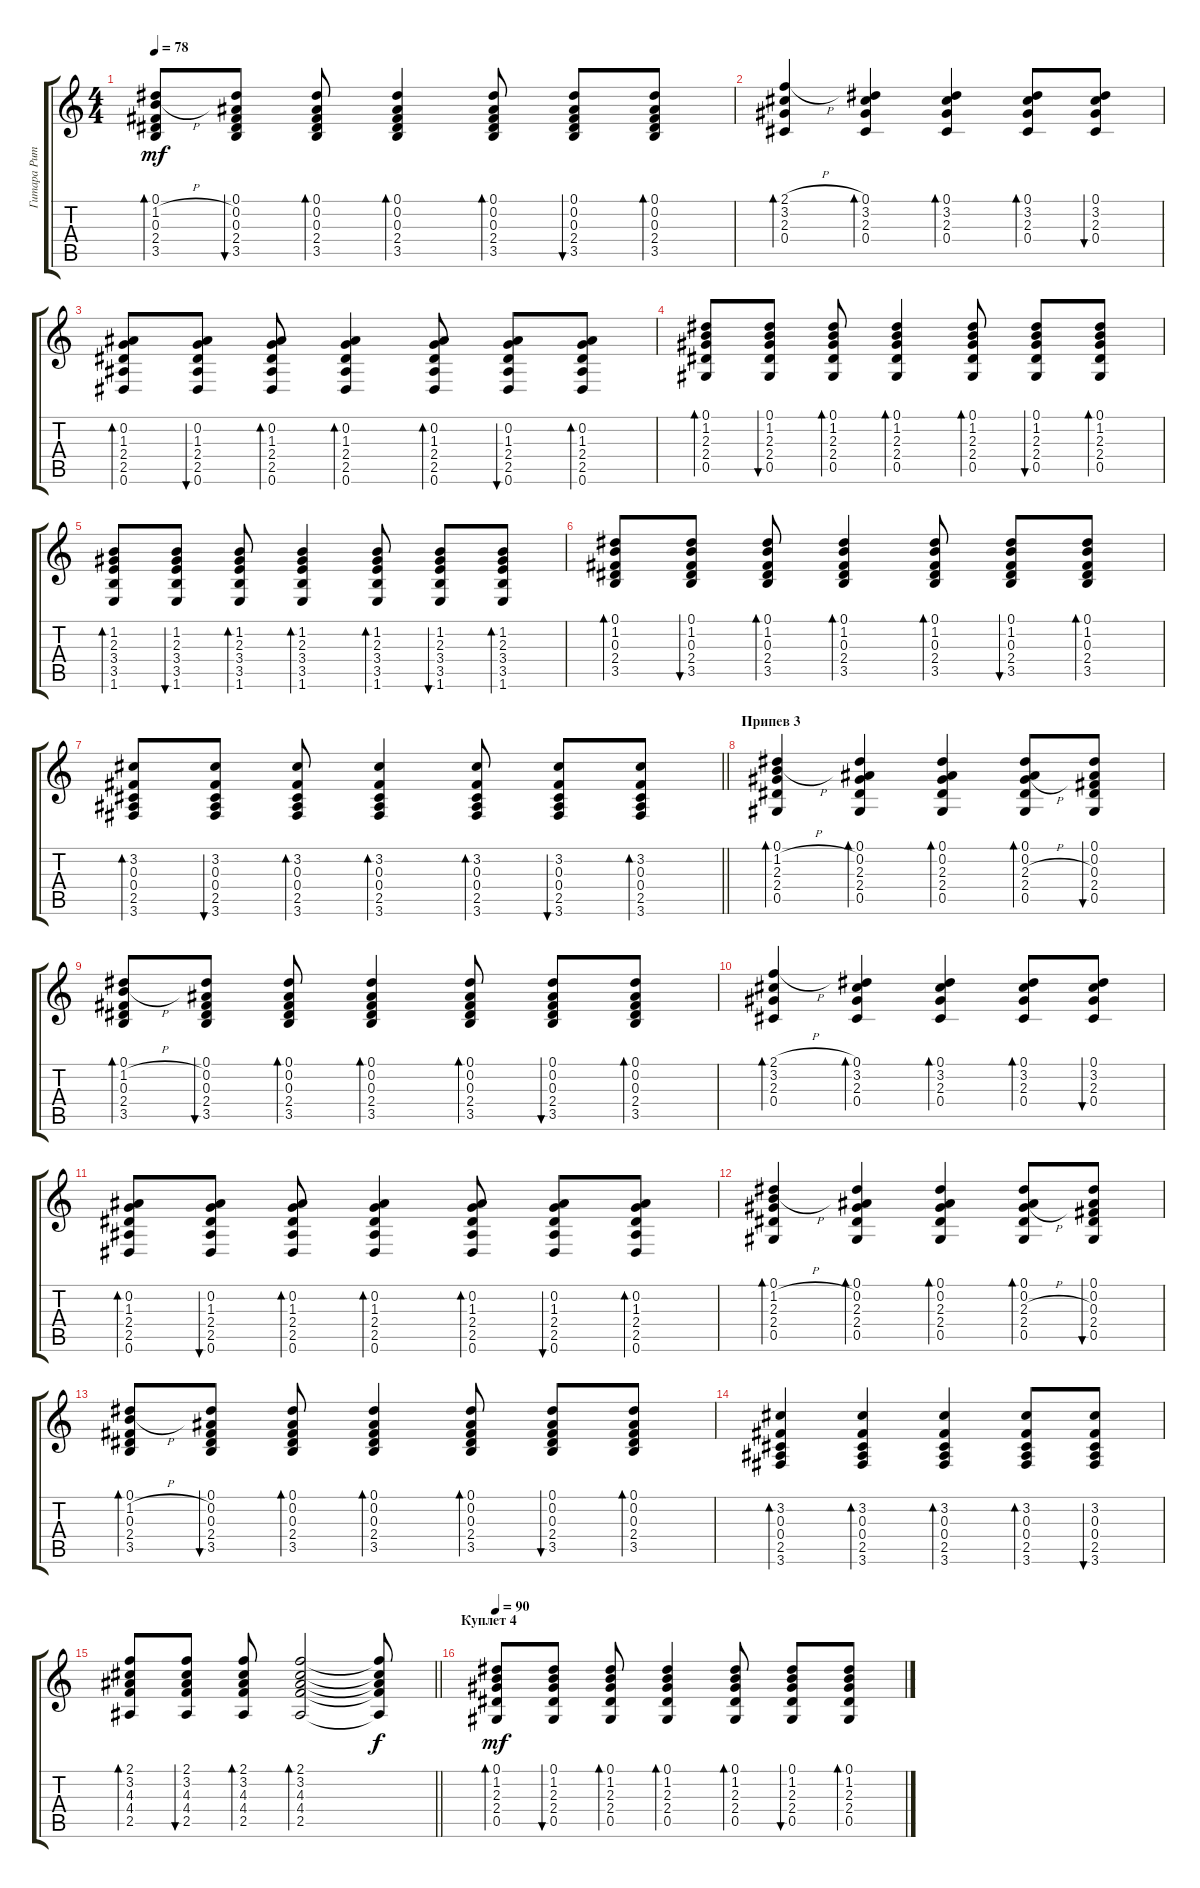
\track ("Гитара Ритм 2" "Гитара Рит") {instrument acousticguitarsteel}
\staff {score tabs}
\tuning (Eb4 Bb3 Gb3 Db3 Ab2 Eb2) {hide}
\ts (4 4)
\tempo 78
\clef g2
\ks c
(0.1 1.2{h} 0.3 2.4 3.5).8{bd 60 dy mf} (0.1 0.2 0.3 2.4 3.5).8{bu 60} (0.1 0.2 0.3 2.4 3.5).8{bd 60} (0.1 0.2 0.3 2.4 3.5).4{bd 60} (0.1 0.2 0.3 2.4 3.5).8{bd 60} (0.1 0.2 0.3 2.4 3.5).8{bu 60} (0.1 0.2 0.3 2.4 3.5).8{bd 60} |
(2.1{h} 3.2 2.3 0.4).4{bd 60} (0.1 3.2 2.3 0.4).4{bd 60} (0.1 3.2 2.3 0.4).4{bd 60} (0.1 3.2 2.3 0.4).8{bd 60} (0.1 3.2 2.3 0.4).8{bu 60} |
(0.2 1.3 2.4 2.5 0.6).8{bd 60} (0.2 1.3 2.4 2.5 0.6).8{bu 60} (0.2 1.3 2.4 2.5 0.6).8{bd 60} (0.2 1.3 2.4 2.5 0.6).4{bd 60} (0.2 1.3 2.4 2.5 0.6).8{bd 60} (0.2 1.3 2.4 2.5 0.6).8{bu 60} (0.2 1.3 2.4 2.5 0.6).8{bd 60} |
(0.1 1.2 2.3 2.4 0.5).8{bd 60} (0.1 1.2 2.3 2.4 0.5).8{bu 60} (0.1 1.2 2.3 2.4 0.5).8{bd 60} (0.1 1.2 2.3 2.4 0.5).4{bd 60} (0.1 1.2 2.3 2.4 0.5).8{bd 60} (0.1 1.2 2.3 2.4 0.5).8{bu 60} (0.1 1.2 2.3 2.4 0.5).8{bd 60} |
(1.2 2.3 3.4 3.5 1.6).8{bd 60} (1.2 2.3 3.4 3.5 1.6).8{bu 60} (1.2 2.3 3.4 3.5 1.6).8{bd 60} (1.2 2.3 3.4 3.5 1.6).4{bd 60} (1.2 2.3 3.4 3.5 1.6).8{bd 60} (1.2 2.3 3.4 3.5 1.6).8{bu 60} (1.2 2.3 3.4 3.5 1.6).8{bd 60} |
(0.1 1.2 0.3 2.4 3.5).8{bd 60} (0.1 1.2 0.3 2.4 3.5).8{bu 60} (0.1 1.2 0.3 2.4 3.5).8{bd 60} (0.1 1.2 0.3 2.4 3.5).4{bd 60} (0.1 1.2 0.3 2.4 3.5).8{bd 60} (0.1 1.2 0.3 2.4 3.5).8{bu 60} (0.1 1.2 0.3 2.4 3.5).8{bd 60} |
\barLineRight lightlight
(3.2 0.3 0.4 2.5 3.6).8{bd 60} (3.2 0.3 0.4 2.5 3.6).8{bu 60} (3.2 0.3 0.4 2.5 3.6).8{bd 60} (3.2 0.3 0.4 2.5 3.6).4{bd 60} (3.2 0.3 0.4 2.5 3.6).8{bd 60} (3.2 0.3 0.4 2.5 3.6).8{bu 60} (3.2 0.3 0.4 2.5 3.6).8{bd 60} |
\section ("" "Припев 3")
(0.1 1.2{h} 2.3 2.4 0.5).4{bd 60} (0.1 0.2 2.3 2.4 0.5).4{bd 60} (0.1 0.2 2.3 2.4 0.5).4{bd 60} (0.1 0.2 2.3{h} 2.4 0.5).8{bd 60} (0.1 0.2 0.3 2.4 0.5).8{bu 60} |
(0.1 1.2{h} 0.3 2.4 3.5).8{bd 60} (0.1 0.2 0.3 2.4 3.5).8{bu 60} (0.1 0.2 0.3 2.4 3.5).8{bd 60} (0.1 0.2 0.3 2.4 3.5).4{bd 60} (0.1 0.2 0.3 2.4 3.5).8{bd 60} (0.1 0.2 0.3 2.4 3.5).8{bu 60} (0.1 0.2 0.3 2.4 3.5).8{bd 60} |
(2.1{h} 3.2 2.3 0.4).4{bd 60} (0.1 3.2 2.3 0.4).4{bd 60} (0.1 3.2 2.3 0.4).4{bd 60} (0.1 3.2 2.3 0.4).8{bd 60} (0.1 3.2 2.3 0.4).8{bu 60} |
(0.2 1.3 2.4 2.5 0.6).8{bd 60} (0.2 1.3 2.4 2.5 0.6).8{bu 60} (0.2 1.3 2.4 2.5 0.6).8{bd 60} (0.2 1.3 2.4 2.5 0.6).4{bd 60} (0.2 1.3 2.4 2.5 0.6).8{bd 60} (0.2 1.3 2.4 2.5 0.6).8{bu 60} (0.2 1.3 2.4 2.5 0.6).8{bd 60} |
(0.1 1.2{h} 2.3 2.4 0.5).4{bd 60} (0.1 0.2 2.3 2.4 0.5).4{bd 60} (0.1 0.2 2.3 2.4 0.5).4{bd 60} (0.1 0.2 2.3{h} 2.4 0.5).8{bd 60} (0.1 0.2 0.3 2.4 0.5).8{bu 60} |
(0.1 1.2{h} 0.3 2.4 3.5).8{bd 60} (0.1 0.2 0.3 2.4 3.5).8{bu 60} (0.1 0.2 0.3 2.4 3.5).8{bd 60} (0.1 0.2 0.3 2.4 3.5).4{bd 60} (0.1 0.2 0.3 2.4 3.5).8{bd 60} (0.1 0.2 0.3 2.4 3.5).8{bu 60} (0.1 0.2 0.3 2.4 3.5).8{bd 60} |
(3.2 0.3 0.4 2.5 3.6).4{bd 60} (3.2 0.3 0.4 2.5 3.6).4{bd 60} (3.2 0.3 0.4 2.5 3.6).4{bd 60} (3.2 0.3 0.4 2.5 3.6).8{bd 60} (3.2 0.3 0.4 2.5 3.6).8{bu 60} |
\barLineRight lightlight
(2.1 3.2 4.3 4.4 2.5).8{bd 60} (2.1 3.2 4.3 4.4 2.5).8{bu 60} (2.1 3.2 4.3 4.4 2.5).8{bd 60} (2.1 3.2 4.3 4.4 2.5).2{bd 60} (2.1{t} 3.2{t} 4.3{t} 4.4{t} 2.5{t}).8{dy f} |
\section ("" "Куплет 4")
\tempo 90
(0.1 1.2 2.3 2.4 0.5).8{bd 60 dy mf} (0.1 1.2 2.3 2.4 0.5).8{bu 60} (0.1 1.2 2.3 2.4 0.5).8{bd 60} (0.1 1.2 2.3 2.4 0.5).4{bd 60} (0.1 1.2 2.3 2.4 0.5).8{bd 60} (0.1 1.2 2.3 2.4 0.5).8{bu 60} (0.1 1.2 2.3 2.4 0.5).8{bd 60}
